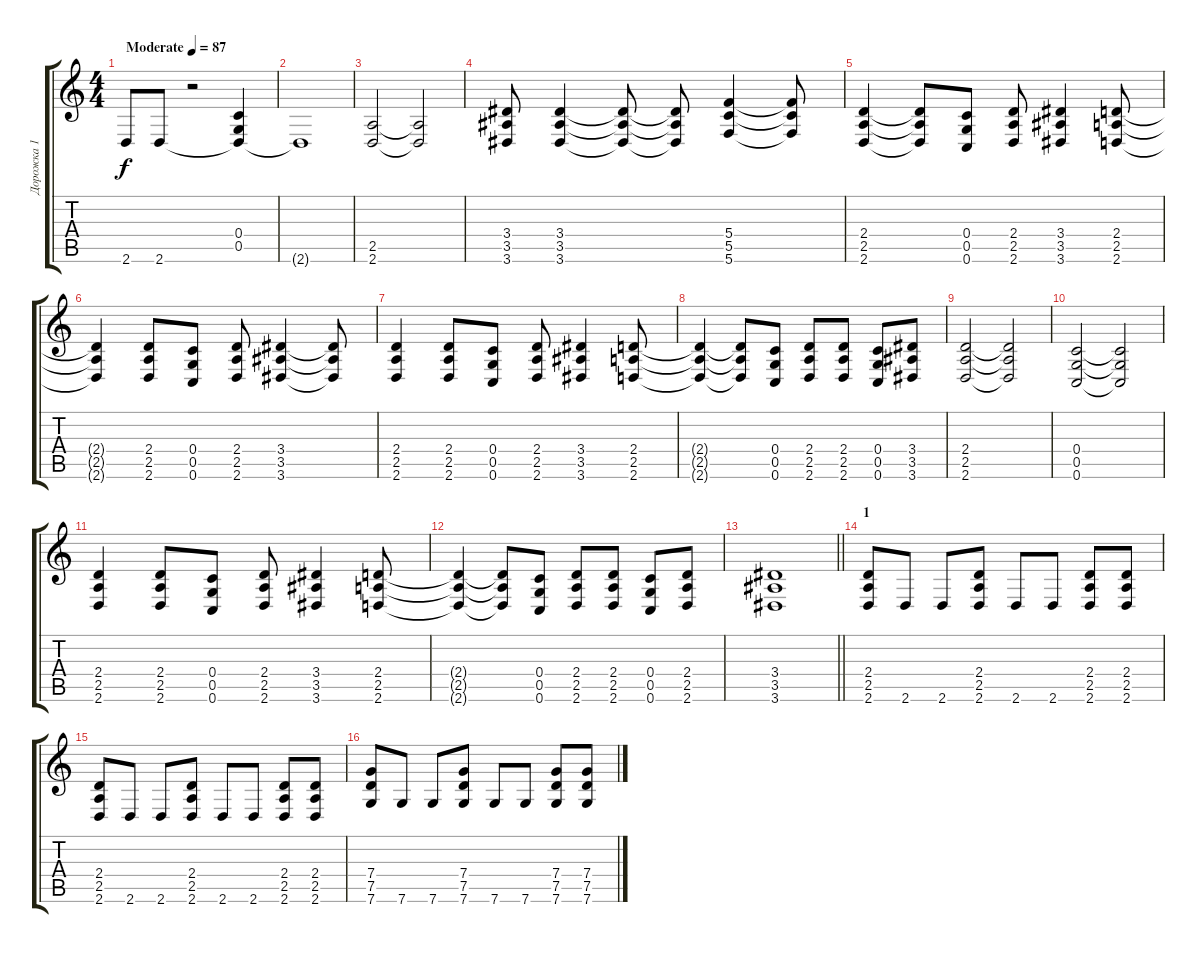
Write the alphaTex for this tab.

\track ("Дорожка 1" "Дорожка 1") {instrument distortionguitar}
\staff {score tabs}
\tuning (D4 A3 F3 C3 G2 C2) {hide}
\ts (4 4)
\tempo (87 "Moderate")
\clef g2
\ks c
2.6.8{dy f instrument distortionguitar} 2.6.8 r.2 (0.4 0.5 2.6{t}).4 |
2.6{t}.1 |
(2.5 2.6).2 (2.5{t} 2.6{t}).2 |
(3.4 3.5 3.6).8 (3.4 3.5 3.6).4 (3.4{t} 3.5{t} 3.6{t}).8 (3.4{t} 3.5{t} 3.6{t}).8 (5.4 5.5 5.6).4 (5.4{t} 5.5{t} 5.6{t}).8 |
(2.4 2.5 2.6).4 (2.4{t} 2.5{t} 2.6{t}).8 (0.4 0.5 0.6).8 (2.4 2.5 2.6).8 (3.4 3.5 3.6).4 (2.4 2.5 2.6).8 |
(2.4{t} 2.5{t} 2.6{t}).4 (2.4 2.5 2.6).8 (0.4 0.5 0.6).8 (2.4 2.5 2.6).8 (3.4 3.5 3.6).4 (3.4{t} 3.5{t} 3.6{t}).8 |
(2.4 2.5 2.6).4 (2.4 2.5 2.6).8 (0.4 0.5 0.6).8 (2.4 2.5 2.6).8 (3.4 3.5 3.6).4 (2.4 2.5 2.6).8 |
(2.4{t} 2.5{t} 2.6{t}).4 (2.4{t} 2.5{t} 2.6{t}).8 (0.4 0.5 0.6).8 (2.4 2.5 2.6).8 (2.4 2.5 2.6).8 (0.4 0.5 0.6).8 (3.4 3.5 3.6).8 |
(2.4 2.5 2.6).2 (2.4{t} 2.5{t} 2.6{t}).2 |
(0.4 0.5 0.6).2 (0.4{t} 0.5{t} 0.6{t}).2 |
(2.4 2.5 2.6).4 (2.4 2.5 2.6).8 (0.4 0.5 0.6).8 (2.4 2.5 2.6).8 (3.4 3.5 3.6).4 (2.4 2.5 2.6).8 |
(2.4{t} 2.5{t} 2.6{t}).4 (2.4{t} 2.5{t} 2.6{t}).8 (0.4 0.5 0.6).8 (2.4 2.5 2.6).8 (2.4 2.5 2.6).8 (0.4 0.5 0.6).8 (2.4 2.5 2.6).8 |
\barLineRight lightlight
(3.4 3.5 3.6).1 |
\section ("" "1")
(2.4 2.5 2.6).8 2.6.8 2.6.8 (2.4 2.5 2.6).8 2.6.8 2.6.8 (2.4 2.5 2.6).8 (2.4 2.5 2.6).8 |
(2.4 2.5 2.6).8 2.6.8 2.6.8 (2.4 2.5 2.6).8 2.6.8 2.6.8 (2.4 2.5 2.6).8 (2.4 2.5 2.6).8 |
(7.4 7.5 7.6).8 7.6.8 7.6.8 (7.4 7.5 7.6).8 7.6.8 7.6.8 (7.4 7.5 7.6).8 (7.4 7.5 7.6).8
